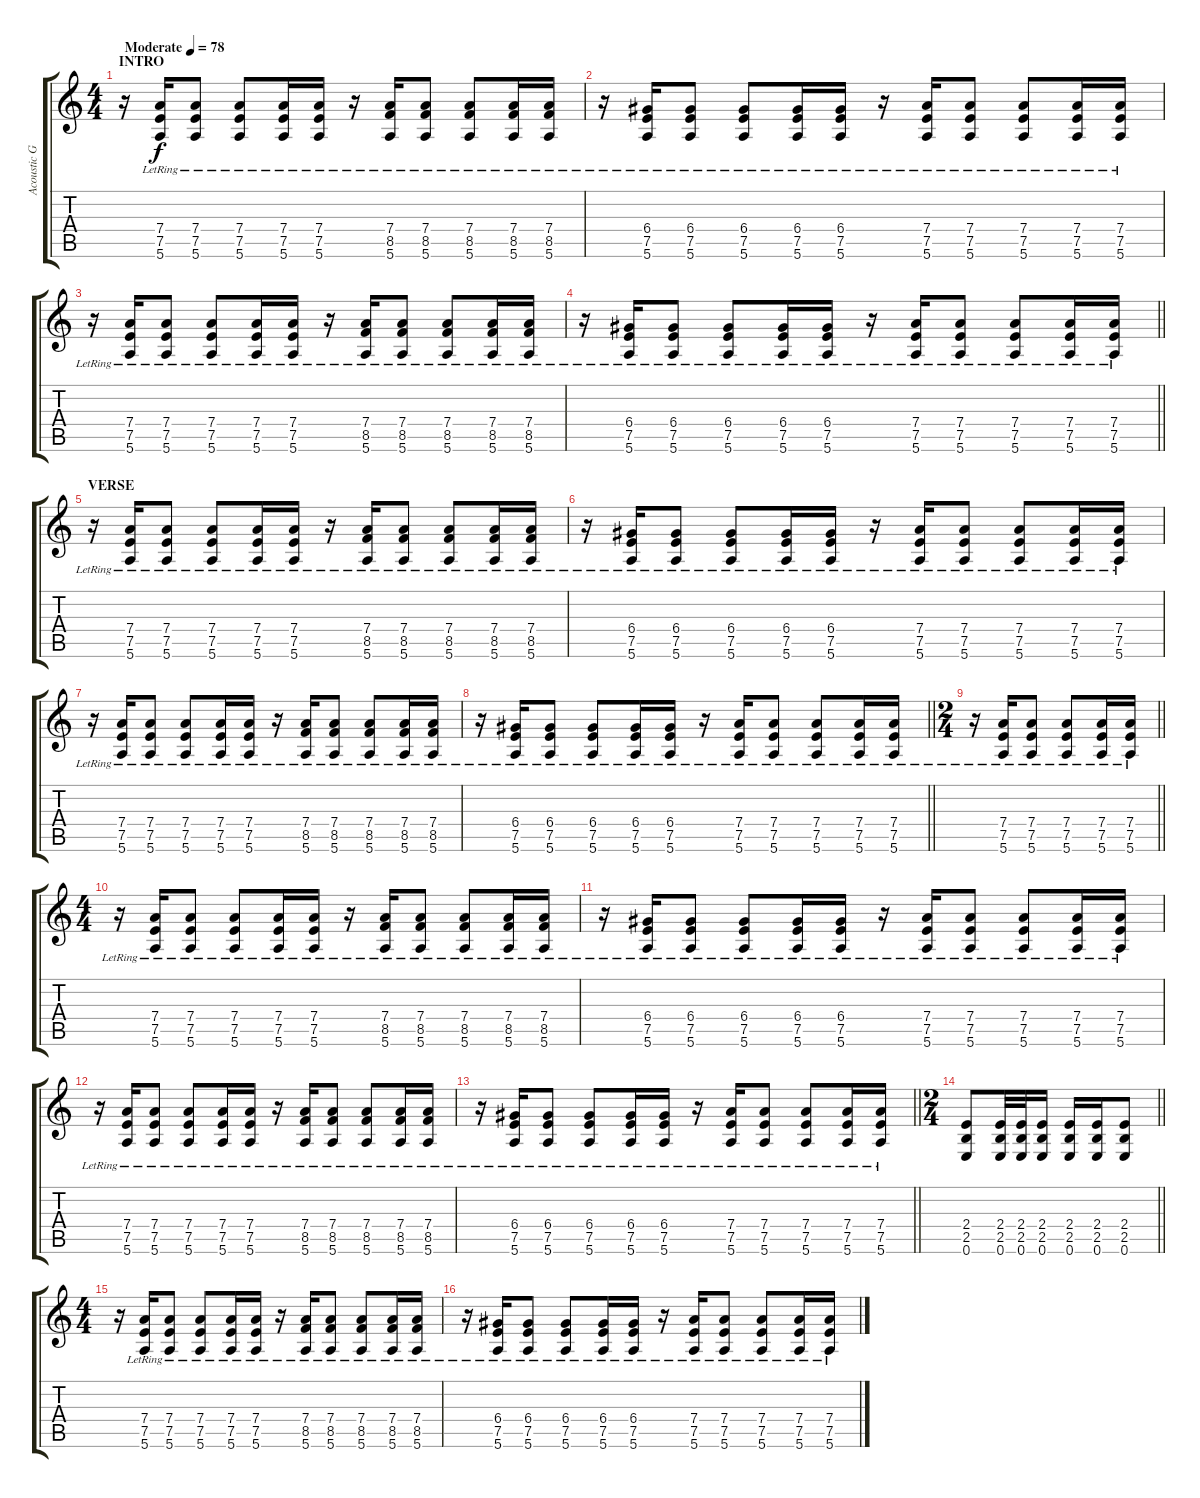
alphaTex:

\track ("Acoustic Guitar" "Acoustic G") {instrument acousticguitarsteel}
\staff {score tabs}
\tuning (E4 B3 G3 D3 A2 E2) {hide}
\ts (4 4)
\section ("" "INTRO")
\tempo (78 "Moderate")
\clef g2
\ks c
r.16{dy f instrument acousticguitarsteel} (7.4{lr} 7.5{lr} 5.6{lr}).16 (7.4{lr} 7.5{lr} 5.6{lr}).8 (7.4{lr} 7.5{lr} 5.6{lr}).8 (7.4{lr} 7.5{lr} 5.6{lr}).16 (7.4{lr} 7.5{lr} 5.6{lr}).16 r.16 (7.4{lr} 8.5{lr} 5.6{lr}).16 (7.4{lr} 8.5{lr} 5.6{lr}).8 (7.4{lr} 8.5{lr} 5.6{lr}).8 (7.4{lr} 8.5{lr} 5.6{lr}).16 (7.4{lr} 8.5{lr} 5.6{lr}).16 |
r.16 (6.4{lr} 7.5{lr} 5.6{lr}).16 (6.4{lr} 7.5{lr} 5.6{lr}).8 (6.4{lr} 7.5{lr} 5.6{lr}).8 (6.4{lr} 7.5{lr} 5.6{lr}).16 (6.4{lr} 7.5{lr} 5.6{lr}).16 r.16 (7.4{lr} 7.5{lr} 5.6{lr}).16 (7.4{lr} 7.5{lr} 5.6{lr}).8 (7.4{lr} 7.5{lr} 5.6{lr}).8 (7.4{lr} 7.5{lr} 5.6{lr}).16 (7.4{lr} 7.5{lr} 5.6{lr}).16 |
r.16 (7.4{lr} 7.5{lr} 5.6{lr}).16 (7.4{lr} 7.5{lr} 5.6{lr}).8 (7.4{lr} 7.5{lr} 5.6{lr}).8 (7.4{lr} 7.5{lr} 5.6{lr}).16 (7.4{lr} 7.5{lr} 5.6{lr}).16 r.16 (7.4{lr} 8.5{lr} 5.6{lr}).16 (7.4{lr} 8.5{lr} 5.6{lr}).8 (7.4{lr} 8.5{lr} 5.6{lr}).8 (7.4{lr} 8.5{lr} 5.6{lr}).16 (7.4{lr} 8.5{lr} 5.6{lr}).16 |
\barLineRight lightlight
r.16 (6.4{lr} 7.5{lr} 5.6{lr}).16 (6.4{lr} 7.5{lr} 5.6{lr}).8 (6.4{lr} 7.5{lr} 5.6{lr}).8 (6.4{lr} 7.5{lr} 5.6{lr}).16 (6.4{lr} 7.5{lr} 5.6{lr}).16 r.16 (7.4{lr} 7.5{lr} 5.6{lr}).16 (7.4{lr} 7.5{lr} 5.6{lr}).8 (7.4{lr} 7.5{lr} 5.6{lr}).8 (7.4{lr} 7.5{lr} 5.6{lr}).16 (7.4{lr} 7.5{lr} 5.6{lr}).16 |
\section ("" "VERSE")
r.16 (7.4{lr} 7.5{lr} 5.6{lr}).16 (7.4{lr} 7.5{lr} 5.6{lr}).8 (7.4{lr} 7.5{lr} 5.6{lr}).8 (7.4{lr} 7.5{lr} 5.6{lr}).16 (7.4{lr} 7.5{lr} 5.6{lr}).16 r.16 (7.4{lr} 8.5{lr} 5.6{lr}).16 (7.4{lr} 8.5{lr} 5.6{lr}).8 (7.4{lr} 8.5{lr} 5.6{lr}).8 (7.4{lr} 8.5{lr} 5.6{lr}).16 (7.4{lr} 8.5{lr} 5.6{lr}).16 |
r.16 (6.4{lr} 7.5{lr} 5.6{lr}).16 (6.4{lr} 7.5{lr} 5.6{lr}).8 (6.4{lr} 7.5{lr} 5.6{lr}).8 (6.4{lr} 7.5{lr} 5.6{lr}).16 (6.4{lr} 7.5{lr} 5.6{lr}).16 r.16 (7.4{lr} 7.5{lr} 5.6{lr}).16 (7.4{lr} 7.5{lr} 5.6{lr}).8 (7.4{lr} 7.5{lr} 5.6{lr}).8 (7.4{lr} 7.5{lr} 5.6{lr}).16 (7.4{lr} 7.5{lr} 5.6{lr}).16 |
r.16 (7.4{lr} 7.5{lr} 5.6{lr}).16 (7.4{lr} 7.5{lr} 5.6{lr}).8 (7.4{lr} 7.5{lr} 5.6{lr}).8 (7.4{lr} 7.5{lr} 5.6{lr}).16 (7.4{lr} 7.5{lr} 5.6{lr}).16 r.16 (7.4{lr} 8.5{lr} 5.6{lr}).16 (7.4{lr} 8.5{lr} 5.6{lr}).8 (7.4{lr} 8.5{lr} 5.6{lr}).8 (7.4{lr} 8.5{lr} 5.6{lr}).16 (7.4{lr} 8.5{lr} 5.6{lr}).16 |
\barLineRight lightlight
r.16 (6.4{lr} 7.5{lr} 5.6{lr}).16 (6.4{lr} 7.5{lr} 5.6{lr}).8 (6.4{lr} 7.5{lr} 5.6{lr}).8 (6.4{lr} 7.5{lr} 5.6{lr}).16 (6.4{lr} 7.5{lr} 5.6{lr}).16 r.16 (7.4{lr} 7.5{lr} 5.6{lr}).16 (7.4{lr} 7.5{lr} 5.6{lr}).8 (7.4{lr} 7.5{lr} 5.6{lr}).8 (7.4{lr} 7.5{lr} 5.6{lr}).16 (7.4{lr} 7.5{lr} 5.6{lr}).16 |
\ts (2 4)
\barLineRight lightlight
r.16 (7.4{lr} 7.5{lr} 5.6{lr}).16 (7.4{lr} 7.5{lr} 5.6{lr}).8 (7.4{lr} 7.5{lr} 5.6{lr}).8 (7.4{lr} 7.5{lr} 5.6{lr}).16 (7.4{lr} 7.5{lr} 5.6{lr}).16 |
\ts (4 4)
r.16 (7.4{lr} 7.5{lr} 5.6{lr}).16 (7.4{lr} 7.5{lr} 5.6{lr}).8 (7.4{lr} 7.5{lr} 5.6{lr}).8 (7.4{lr} 7.5{lr} 5.6{lr}).16 (7.4{lr} 7.5{lr} 5.6{lr}).16 r.16 (7.4{lr} 8.5{lr} 5.6{lr}).16 (7.4{lr} 8.5{lr} 5.6{lr}).8 (7.4{lr} 8.5{lr} 5.6{lr}).8 (7.4{lr} 8.5{lr} 5.6{lr}).16 (7.4{lr} 8.5{lr} 5.6{lr}).16 |
r.16 (6.4{lr} 7.5{lr} 5.6{lr}).16 (6.4{lr} 7.5{lr} 5.6{lr}).8 (6.4{lr} 7.5{lr} 5.6{lr}).8 (6.4{lr} 7.5{lr} 5.6{lr}).16 (6.4{lr} 7.5{lr} 5.6{lr}).16 r.16 (7.4{lr} 7.5{lr} 5.6{lr}).16 (7.4{lr} 7.5{lr} 5.6{lr}).8 (7.4{lr} 7.5{lr} 5.6{lr}).8 (7.4{lr} 7.5{lr} 5.6{lr}).16 (7.4{lr} 7.5{lr} 5.6{lr}).16 |
r.16 (7.4{lr} 7.5{lr} 5.6{lr}).16 (7.4{lr} 7.5{lr} 5.6{lr}).8 (7.4{lr} 7.5{lr} 5.6{lr}).8 (7.4{lr} 7.5{lr} 5.6{lr}).16 (7.4{lr} 7.5{lr} 5.6{lr}).16 r.16 (7.4{lr} 8.5{lr} 5.6{lr}).16 (7.4{lr} 8.5{lr} 5.6{lr}).8 (7.4{lr} 8.5{lr} 5.6{lr}).8 (7.4{lr} 8.5{lr} 5.6{lr}).16 (7.4{lr} 8.5{lr} 5.6{lr}).16 |
\barLineRight lightlight
r.16 (6.4{lr} 7.5{lr} 5.6{lr}).16 (6.4{lr} 7.5{lr} 5.6{lr}).8 (6.4{lr} 7.5{lr} 5.6{lr}).8 (6.4{lr} 7.5{lr} 5.6{lr}).16 (6.4{lr} 7.5{lr} 5.6{lr}).16 r.16 (7.4{lr} 7.5{lr} 5.6{lr}).16 (7.4{lr} 7.5{lr} 5.6{lr}).8 (7.4{lr} 7.5{lr} 5.6{lr}).8 (7.4{lr} 7.5{lr} 5.6{lr}).16 (7.4{lr} 7.5{lr} 5.6{lr}).16 |
\ts (2 4)
\barLineRight lightlight
(2.4 2.5 0.6).8 (2.4 2.5 0.6).32 (2.4 2.5 0.6).32 (2.4 2.5 0.6).16 (2.4 2.5 0.6).16 (2.4 2.5 0.6).16 (2.4 2.5 0.6).8 |
\ts (4 4)
r.16 (7.4{lr} 7.5{lr} 5.6{lr}).16 (7.4{lr} 7.5{lr} 5.6{lr}).8 (7.4{lr} 7.5{lr} 5.6{lr}).8 (7.4{lr} 7.5{lr} 5.6{lr}).16 (7.4{lr} 7.5{lr} 5.6{lr}).16 r.16 (7.4{lr} 8.5{lr} 5.6{lr}).16 (7.4{lr} 8.5{lr} 5.6{lr}).8 (7.4{lr} 8.5{lr} 5.6{lr}).8 (7.4{lr} 8.5{lr} 5.6{lr}).16 (7.4{lr} 8.5{lr} 5.6{lr}).16 |
r.16 (6.4{lr} 7.5{lr} 5.6{lr}).16 (6.4{lr} 7.5{lr} 5.6{lr}).8 (6.4{lr} 7.5{lr} 5.6{lr}).8 (6.4{lr} 7.5{lr} 5.6{lr}).16 (6.4{lr} 7.5{lr} 5.6{lr}).16 r.16 (7.4{lr} 7.5{lr} 5.6{lr}).16 (7.4{lr} 7.5{lr} 5.6{lr}).8 (7.4{lr} 7.5{lr} 5.6{lr}).8 (7.4{lr} 7.5{lr} 5.6{lr}).16 (7.4{lr} 7.5{lr} 5.6{lr}).16
